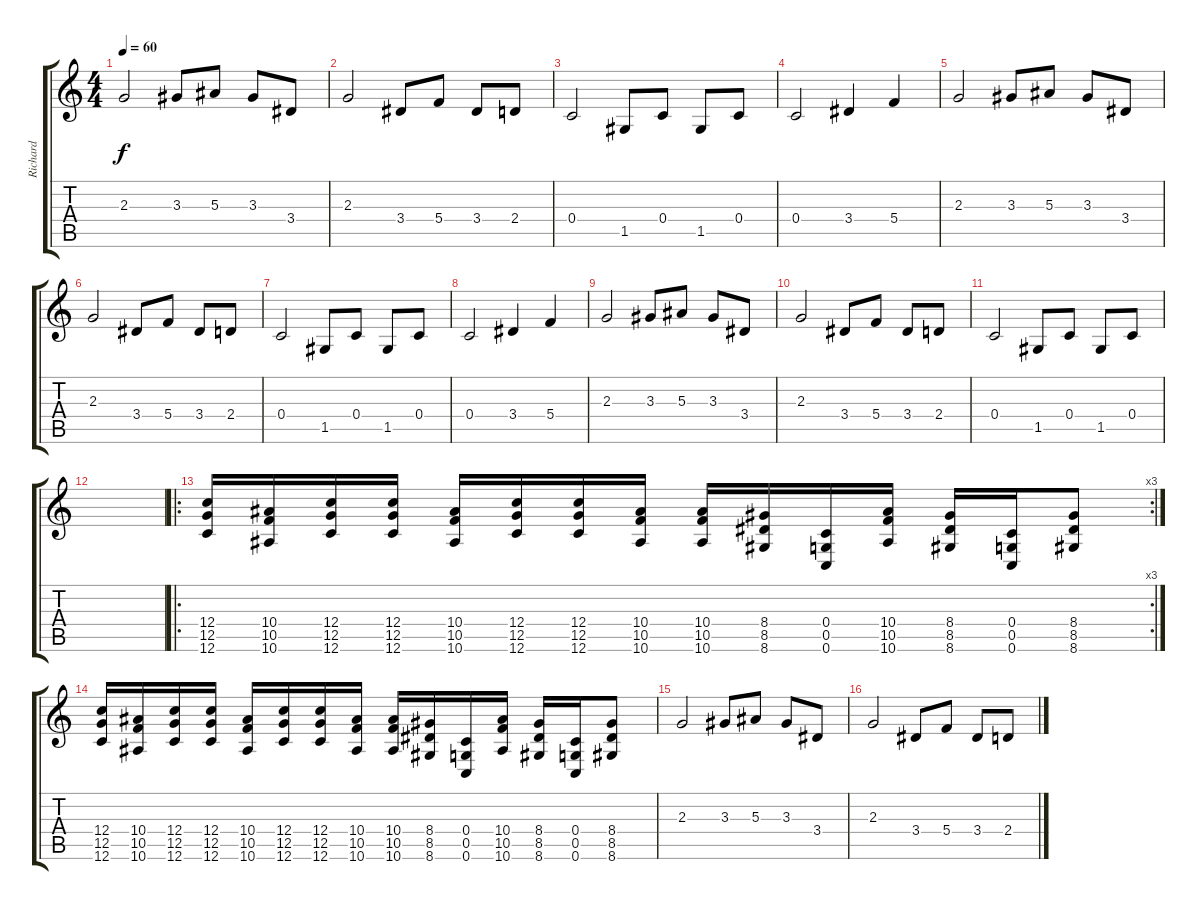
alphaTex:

\track ("Richard" "Richard") {instrument acousticguitarnylon}
\staff {score tabs}
\tuning (D4 A3 F3 C3 G2 C2) {hide}
\ts (4 4)
\tempo 60
\clef g2
\ks c
2.3.2{dy f instrument acousticguitarnylon} 3.3.8 5.3.8 3.3.8 3.4.8 |
2.3.2 3.4.8 5.4.8 3.4.8 2.4.8 |
0.4.2 1.5.8 0.4.8 1.5.8 0.4.8 |
0.4.2 3.4.4 5.4.4 |
2.3.2 3.3.8 5.3.8 3.3.8 3.4.8 |
2.3.2 3.4.8 5.4.8 3.4.8 2.4.8 |
0.4.2 1.5.8 0.4.8 1.5.8 0.4.8 |
0.4.2 3.4.4 5.4.4 |
2.3.2 3.3.8 5.3.8 3.3.8 3.4.8 |
2.3.2 3.4.8 5.4.8 3.4.8 2.4.8 |
0.4.2 1.5.8 0.4.8 1.5.8 0.4.8 |
|
\ro
\rc 3
(12.4 12.5 12.6).16{instrument distortionguitar} (10.4 10.5 10.6).16 (12.4 12.5 12.6).16 (12.4 12.5 12.6).16 (10.4 10.5 10.6).16 (12.4 12.5 12.6).16 (12.4 12.5 12.6).16 (10.4 10.5 10.6).16 (10.4 10.5 10.6).16 (8.4 8.5 8.6).16 (0.4 0.5 0.6).16 (10.4 10.5 10.6).16 (8.4 8.5 8.6).16 (0.4 0.5 0.6).16 (8.4 8.5 8.6).8 |
(12.4 12.5 12.6).16{instrument distortionguitar} (10.4 10.5 10.6).16 (12.4 12.5 12.6).16 (12.4 12.5 12.6).16 (10.4 10.5 10.6).16 (12.4 12.5 12.6).16 (12.4 12.5 12.6).16 (10.4 10.5 10.6).16 (10.4 10.5 10.6).16 (8.4 8.5 8.6).16 (0.4 0.5 0.6).16 (10.4 10.5 10.6).16 (8.4 8.5 8.6).16 (0.4 0.5 0.6).16 (8.4 8.5 8.6).8 |
2.3.2{instrument acousticguitarnylon} 3.3.8 5.3.8 3.3.8 3.4.8 |
2.3.2 3.4.8 5.4.8 3.4.8 2.4.8
